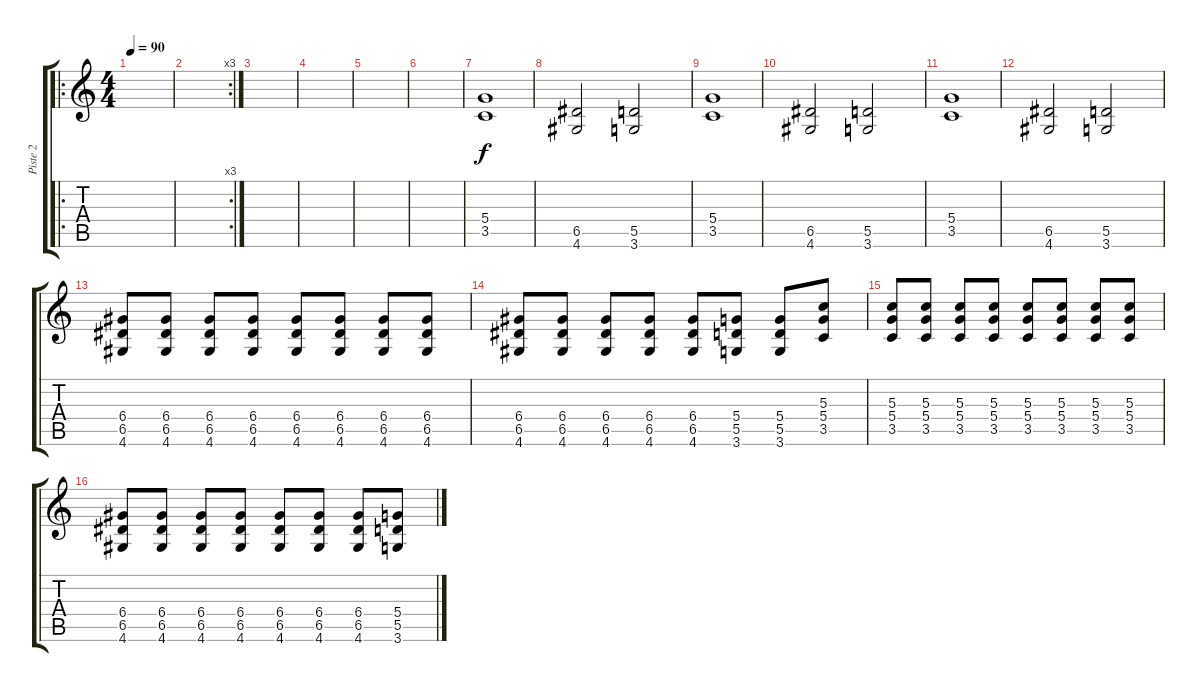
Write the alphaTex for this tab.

\track ("Piste 2" "Piste 2") {instrument distortionguitar}
\staff {score tabs}
\tuning (E4 B3 G3 D3 A2 E2) {hide}
\ro
\ts (4 4)
\tempo 90
\clef g2
\ks c
|
\rc 3
|
|
|
|
|
(5.4 3.5).1 |
(6.5 4.6).2 (5.5 3.6).2 |
(5.4 3.5).1 |
(6.5 4.6).2 (5.5 3.6).2 |
(5.4 3.5).1 |
(6.5 4.6).2 (5.5 3.6).2 |
(6.4 6.5 4.6).8 (6.4 6.5 4.6).8 (6.4 6.5 4.6).8 (6.4 6.5 4.6).8 (6.4 6.5 4.6).8 (6.4 6.5 4.6).8 (6.4 6.5 4.6).8 (6.4 6.5 4.6).8 |
(6.4 6.5 4.6).8 (6.4 6.5 4.6).8 (6.4 6.5 4.6).8 (6.4 6.5 4.6).8 (6.4 6.5 4.6).8 (5.4 5.5 3.6).8 (5.4 5.5 3.6).8 (5.3 5.4 3.5).8 |
(5.3 5.4 3.5).8 (5.3 5.4 3.5).8 (5.3 5.4 3.5).8 (5.3 5.4 3.5).8 (5.3 5.4 3.5).8 (5.3 5.4 3.5).8 (5.3 5.4 3.5).8 (5.3 5.4 3.5).8 |
(6.4 6.5 4.6).8 (6.4 6.5 4.6).8 (6.4 6.5 4.6).8 (6.4 6.5 4.6).8 (6.4 6.5 4.6).8 (6.4 6.5 4.6).8 (6.4 6.5 4.6).8 (5.4 5.5 3.6).8
